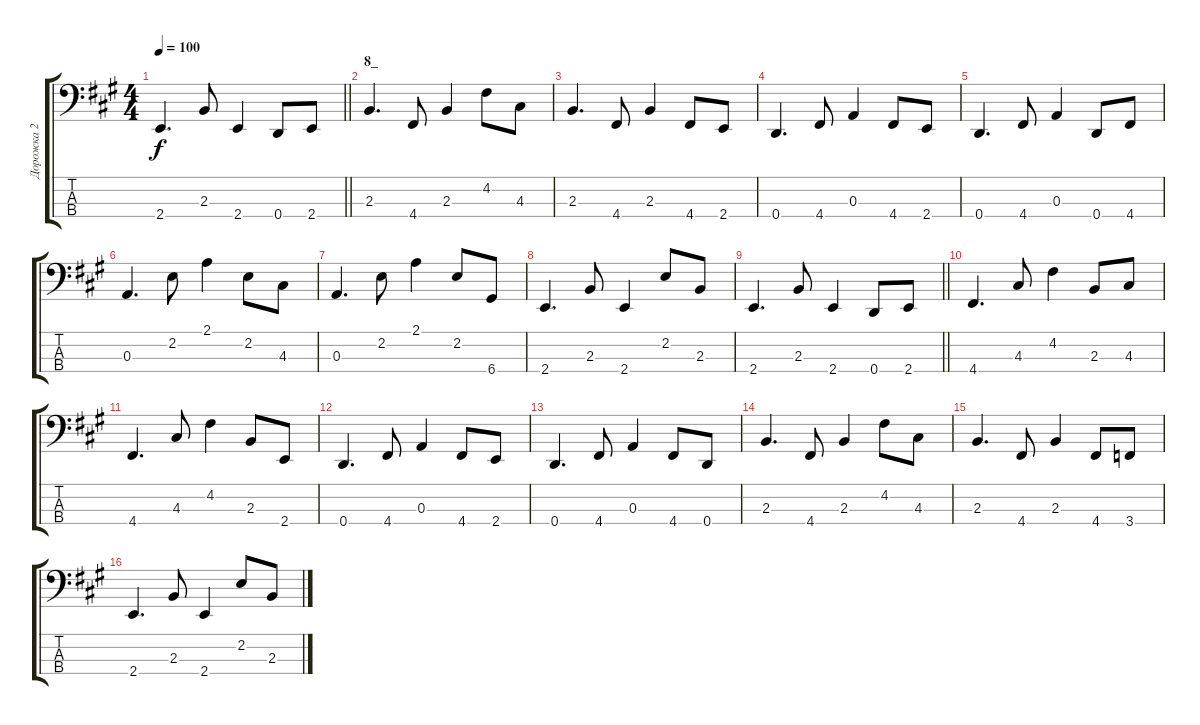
\track ("Дорожка 2" "Дорожка 2") {instrument electricbassfinger}
\staff {score tabs}
\tuning (G2 D2 A1 D1) {hide}
\ts (4 4)
\tempo 100
\clef f4
\barLineRight lightlight
\ks f#minor
2.4.4{d dy f} 2.3.8 2.4.4 0.4.8 2.4.8 |
\section ("" "8_")
2.3.4{d} 4.4.8 2.3.4 4.2.8 4.3.8 |
2.3.4{d} 4.4.8 2.3.4 4.4.8 2.4.8 |
0.4.4{d} 4.4.8 0.3.4 4.4.8 2.4.8 |
0.4.4{d} 4.4.8 0.3.4 0.4.8 4.4.8 |
0.3.4{d} 2.2.8 2.1.4 2.2.8 4.3.8 |
0.3.4{d} 2.2.8 2.1.4 2.2.8 6.4.8 |
2.4.4{d} 2.3.8 2.4.4 2.2.8 2.3.8 |
\barLineRight lightlight
2.4.4{d} 2.3.8 2.4.4 0.4.8 2.4.8 |
4.4.4{d} 4.3.8 4.2.4 2.3.8 4.3.8 |
4.4.4{d} 4.3.8 4.2.4 2.3.8 2.4.8 |
0.4.4{d} 4.4.8 0.3.4 4.4.8 2.4.8 |
0.4.4{d} 4.4.8 0.3.4 4.4.8 0.4.8 |
2.3.4{d} 4.4.8 2.3.4 4.2.8 4.3.8 |
2.3.4{d} 4.4.8 2.3.4 4.4.8 3.4.8 |
2.4.4{d} 2.3.8 2.4.4 2.2.8 2.3.8
